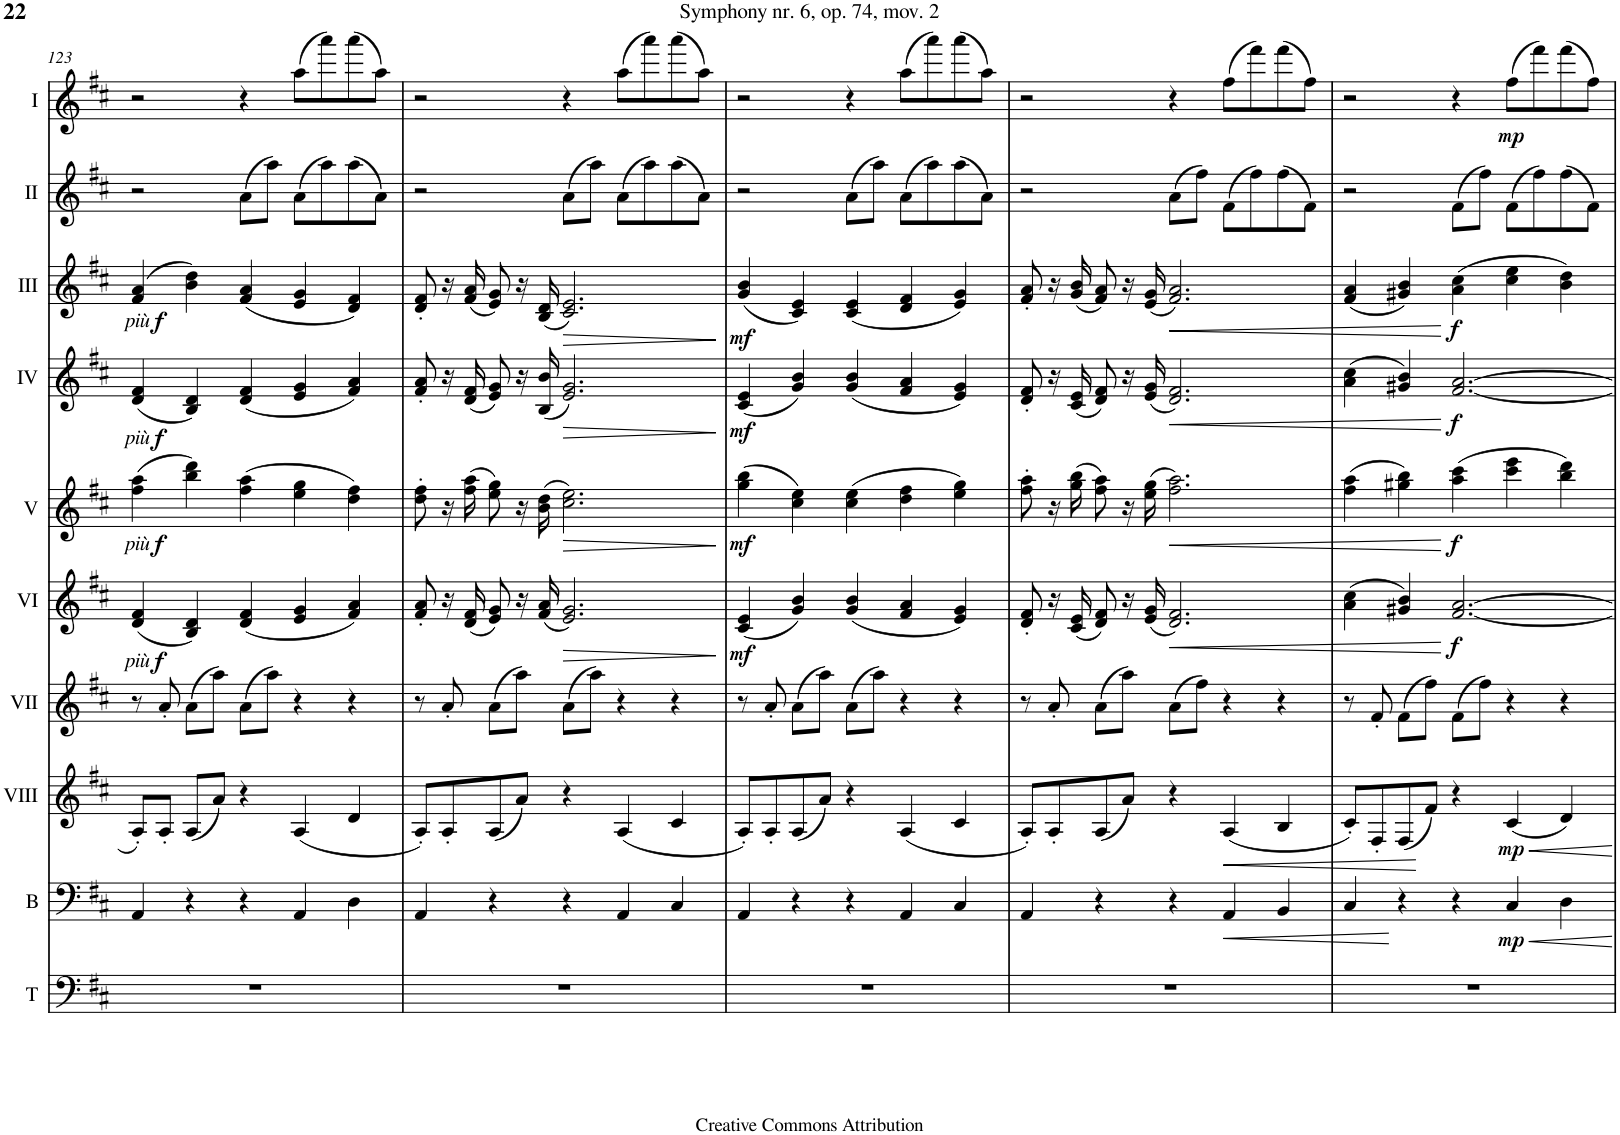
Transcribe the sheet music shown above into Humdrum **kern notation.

**kern	**kern	**dynam	**kern	**dynam	**kern	**kern	**dynam	**kern	**dynam	**kern	**dynam	**kern	**dynam	**kern	**kern	**dynam
*part10	*part9	*part9	*part8	*part8	*part7	*part6	*part6	*part5	*part5	*part4	*part4	*part3	*part3	*part2	*part1	*part1
*staff10	*staff9	*staff9	*staff8	*staff8	*staff7	*staff6	*staff6	*staff5	*staff5	*staff4	*staff4	*staff3	*staff3	*staff2	*staff1	*staff1
*I"Timp.	*I"Bass	*	*I"Acc. 8	*	*I"Acc. 7	*I"Acc. 6	*	*I"Acc. 5	*	*I"Acc. 4	*	*I"Acc. 3	*	*I"Acc. 2	*I"Acc. 1	*
*I'T	*I'B	*	*	*	*	*	*	*	*	*	*	*	*	*	*	*
!!LO:PB:g=z
*clefF4	*clefF4	*	*clefG2	*	*clefG2	*clefG2	*	*clefG2	*	*clefG2	*	*clefG2	*	*clefG2	*clefG2	*
*	*Trd7c12	*	*Trd7c12	*	*Trd7c12	*Trd7c12	*	*Trd7c12	*	*	*	*Trd7c12	*	*	*	*
*k[f#c#]	*k[f#c#]	*	*k[f#c#]	*	*k[f#c#]	*k[f#c#]	*	*k[f#c#]	*	*k[f#c#]	*	*k[f#c#]	*	*k[f#c#]	*k[f#c#]	*
*M5/4	*M5/4	*	*M5/4	*	*M5/4	*M5/4	*	*M5/4	*	*M5/4	*	*M5/4	*	*M5/4	*M5/4	*
=123	=123	=123	=123	=123	=123	=123	=123	=123	=123	=123	=123	=123	=123	=123	=123	=123
!	!	!	!	!	!	!	!LO:DY:b	!	!	!	!	!	!	!	!	!
!	!	!	!	!	!	!	!LO:DY:n=1:b	!	!LO:DY:b	!	!	!	!	!	!	!
!	!	!	!	!	!	!	!	!	!LO:DY:n=1:b	!	!LO:DY:b	!	!	!	!	!
!	!	!	!	!	!	!	!	!	!	!	!LO:DY:n=1:b	!	!LO:DY:b	!	!	!
!	!	!	!	!	!	!	!	!	!	!	!	!	!LO:DY:n=1:b	!	!	!
4%5r	4AA/	.	8A'/L	.	8r	(4d/ 4f#/	other-dynamics f	(4fff#\ 4aaa\	other-dynamics f	(4d/ 4f#/	other-dynamics f	(4ff#/ 4aa/	other-dynamics f	2r	2r	.
.	.	.	8A'/J	.	8a'/	.	.	.	.	.	.	.	.	.	.	.
.	4r	.	(8A/L	.	(8a\L	4B/ 4d/)	.	4bbb\ 4dddd\)	.	4B/ 4d/)	.	4bb\ 4ddd\)	.	.	.	.
.	.	.	8a/J)	.	8aa\J)	.	.	.	.	.	.	.	.	.	.	.
.	4r	.	4r	.	(8a\L	(4d/ 4f#/	.	(4fff#\ 4aaa\	.	(4d/ 4f#/	.	(4ff#/ 4aa/	.	(8a\L	4r	.
.	.	.	.	.	8aa\J)	.	.	.	.	.	.	.	.	8aa\J)	.	.
.	4AA/	.	(4A/	.	4r	4e/ 4g/	.	4eee\ 4ggg\	.	4e/ 4g/	.	4ee/ 4gg/	.	(8a\L	(8aa\L	.
.	.	.	.	.	.	.	.	.	.	.	.	.	.	8aa\)	8aaa\)	.
.	4D\	.	4d/	.	4r	4f#/ 4a/)	.	4ddd\ 4fff#\)	.	4f#/ 4a/)	.	4dd/ 4ff#/)	.	(8aa\	(8aaa\	.
.	.	.	.	.	.	.	.	.	.	.	.	.	.	8a\J)	8aa\J)	.
=124	=124	=124	=124	=124	=124	=124	=124	=124	=124	=124	=124	=124	=124	=124	=124	=124
4%5r	4AA/	.	8A'/L)	.	8r	8f#/' 8a/'	.	8ddd\' 8fff#\'	.	8f#/' 8a/'	.	8dd/' 8ff#/'	.	2r	2r	.
.	.	.	8A'/	.	8a'/	16r	.	16r	.	16r	.	16r	.	.	.	.
.	.	.	.	.	.	(16d/ 16f#/KL	.	(16fff#\ 16aaa\KL	.	(16d/ 16f#/KL	.	(16ff#\ 16aa\KL	.	.	.	.
.	4r	.	(8A/	.	(8a\L	8e/ 8g/J)	.	8eee\ 8ggg\J)	.	8e/ 8g/J)	.	8ee\ 8gg\J)	.	.	.	.
.	.	.	8a/J)	.	8aa\J)	16r	.	16r	.	16r	.	16r	.	.	.	.
.	.	.	.	.	.	(16f#/ 16a/	.	(16bb\ 16ddd\	.	(16B/ 16b/	.	(16b/ 16dd/	.	.	.	.
!	!	!	!	!	!	!	!LO:HP:b	!	!LO:HP:b	!	!LO:HP:b	!	!LO:HP:b	!	!	!
.	4r	.	4r	.	(8a\L	2.e/ 2.g/)	>	2.ccc#\ 2.eee\)	>	2.e/ 2.g/)	>	2.cc#/ 2.ee/)	>	(8a\L	4r	.
.	.	.	.	.	8aa\J)	.	.	.	.	.	.	.	.	8aa\J)	.	.
.	4AA/	.	(4A/	.	4r	.	.	.	.	.	.	.	.	(8a\L	(8aa\L	.
.	.	.	.	.	.	.	.	.	.	.	.	.	.	8aa\)	8aaa\)	.
.	4C#/	.	4c#/	.	4r	.	.	.	.	.	.	.	.	(8aa\	(8aaa\	.
.	.	.	.	.	.	.	.	.	.	.	.	.	.	8a\J)	8aa\J)	.
.	.	.	.	.	.	.	]	.	]	.	]	.	]	.	.	.
=125	=125	=125	=125	=125	=125	=125	=125	=125	=125	=125	=125	=125	=125	=125	=125	=125
!	!	!	!	!	!	!	!LO:DY:b	!	!LO:DY:b	!	!LO:DY:b	!	!LO:DY:b	!	!	!
4%5r	4AA/	.	8A'/L)	.	8r	(4c#/ 4e/	mf	(4ggg\ 4bbb\	mf	(4c#/ 4e/	mf	(4gg/ 4bb/	mf	2r	2r	.
.	.	.	8A'/	.	8a'/	.	.	.	.	.	.	.	.	.	.	.
.	4r	.	(8A/	.	(8a\L	4g/ 4b/)	.	4ccc#\ 4eee\)	.	4g/ 4b/)	.	4cc#/ 4ee/)	.	.	.	.
.	.	.	8a/J)	.	8aa\J)	.	.	.	.	.	.	.	.	.	.	.
.	4r	.	4r	.	(8a\L	(4g/ 4b/	.	(4ccc#\ 4eee\	.	(4g/ 4b/	.	(4cc#/ 4ee/	.	(8a\L	4r	.
.	.	.	.	.	8aa\J)	.	.	.	.	.	.	.	.	8aa\J)	.	.
.	4AA/	.	(4A/	.	4r	4f#/ 4a/	.	4ddd\ 4fff#\	.	4f#/ 4a/	.	4dd/ 4ff#/	.	(8a\L	(8aa\L	.
.	.	.	.	.	.	.	.	.	.	.	.	.	.	8aa\)	8aaa\)	.
.	4C#/	.	4c#/	.	4r	4e/ 4g/)	.	4eee\ 4ggg\)	.	4e/ 4g/)	.	4ee/ 4gg/)	.	(8aa\	(8aaa\	.
.	.	.	.	.	.	.	.	.	.	.	.	.	.	8a\J)	8aa\J)	.
=126	=126	=126	=126	=126	=126	=126	=126	=126	=126	=126	=126	=126	=126	=126	=126	=126
4%5r	4AA/	.	8A'/L)	.	8r	8d/' 8f#/'	.	8fff#\' 8aaa\'	.	8d/' 8f#/'	.	8ff#/' 8aa/'	.	2r	2r	.
.	.	.	8A'/	.	8a'/	16r	.	16r	.	16r	.	16r	.	.	.	.
.	.	.	.	.	.	(16c#/ 16e/KL	.	(16ggg\ 16bbb\KL	.	(16c#/ 16e/KL	.	(16gg\ 16bb\KL	.	.	.	.
.	4r	.	(8A/	.	(8a\L	8d/ 8f#/J)	.	8fff#\ 8aaa\J)	.	8d/ 8f#/J)	.	8ff#\ 8aa\J)	.	.	.	.
.	.	.	8a/J)	.	8aa\J)	16r	.	16r	.	16r	.	16r	.	.	.	.
.	.	.	.	.	.	(16e/ 16g/	.	(16eee\ 16ggg\	.	(16e/ 16g/	.	(16ee/ 16gg/	.	.	.	.
!	!	!	!	!	!	!	!LO:HP:b	!	!LO:HP:b	!	!LO:HP:b	!	!LO:HP:b	!	!	!
.	4r	.	4r	.	(8a\L	2.d/ 2.f#/)	<	2.fff#\ 2.aaa\)	<	2.d/ 2.f#/)	<	2.ff#/ 2.aa/)	<	(8a\L	4r	.
.	.	.	.	.	8ff#\J)	.	.	.	.	.	.	.	.	8ff#\J)	.	.
!	!	!LO:HP:b	!	!LO:HP:b	!	!	!	!	!	!	!	!	!	!	!	!
.	4AA/	<	(4A/	<	4r	.	.	.	.	.	.	.	.	(8f#\L	(8ff#\L	.
.	.	.	.	.	.	.	.	.	.	.	.	.	.	8ff#\)	8fff#\)	.
.	4BB/	.	4B/	.	4r	.	.	.	.	.	.	.	.	(8ff#\	(8fff#\	.
.	.	.	.	.	.	.	.	.	.	.	.	.	.	8f#\J)	8ff#\J)	.
=127	=127	=127	=127	=127	=127	=127	=127	=127	=127	=127	=127	=127	=127	=127	=127	=127
4%5r	4C#/	.	8c#'/L)	.	8r	(4a\ 4cc#\	.	(4fff#\ 4aaa\	.	(4a\ 4cc#\	.	(4ff#/ 4aa/	.	2r	2r	.
.	.	.	8F#'/	.	8f#'/	.	.	.	.	.	.	.	.	.	.	.
.	4r	[	(8F#/	.	(8f#\L	4g#X/ 4b/)	.	4ggg#X\ 4bbb\)	.	4g#X/ 4b/)	.	4gg#X/ 4bb/)	.	.	.	.
.	.	.	8f#/J)	[	8ff#\J)	.	.	.	.	.	.	.	.	.	.	.
!	!	!	!	!	!	!	!LO:DY:n=1:b	!	!LO:DY:n=1:b	!	!LO:DY:n=1:b	!	!LO:DY:n=1:b	!	!	!
.	4r	.	4r	.	(8f#\L	[2.f#/ [2.a/	[ f	(4aaa\ 4cccc#\	[ f	[2.f#/ [2.a/	[ f	(4aa\ 4ccc#\	[ f	(8f#\L	4r	.
.	.	.	.	.	8ff#\J)	.	.	.	.	.	.	.	.	8ff#\J)	.	.
!	!	!LO:DY:b	!	!LO:DY:b	!	!	!	!	!	!	!	!	!	!	!	!LO:DY:b
.	4C#/	mp	(4c#/	mp	4r	.	.	4cccc#\ 4eeee\	.	.	.	4ccc#\ 4eee\	.	(8f#\L	(8ff#\L	mp
.	.	.	.	.	.	.	.	.	.	.	.	.	.	8ff#\)	8fff#\)	.
.	4D\	.	4d/)	.	4r	.	.	4bbb\ 4dddd\)	.	.	.	4bb\ 4ddd\)	.	(8ff#\	(8fff#\	.
.	.	.	.	.	.	.	.	.	.	.	.	.	.	8f#\J)	8ff#\J)	.
=	=	=	=	=	=	=	=	=	=	=	=	=	=	=	=	=
*-	*-	*-	*-	*-	*-	*-	*-	*-	*-	*-	*-	*-	*-	*-	*-	*-
